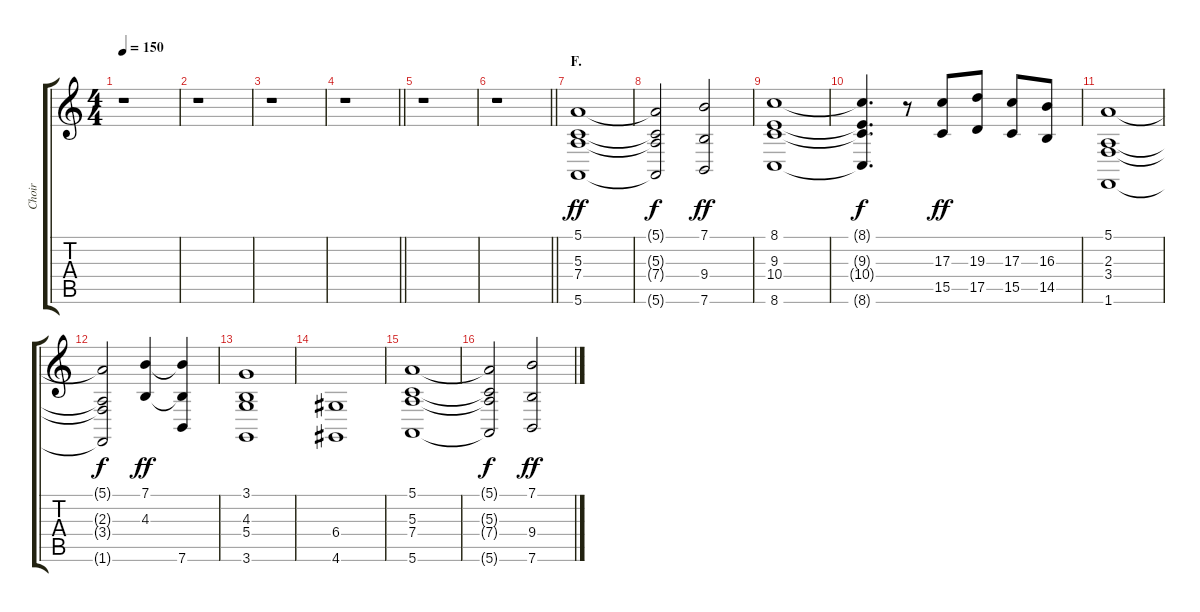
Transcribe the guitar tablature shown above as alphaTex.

\track ("Choir" "Choir") {instrument choiraahs}
\staff {score tabs}
\tuning (E4 B3 G3 D3 A2 E2) {hide}
\ts (4 4)
\tempo 150
\clef g2
\ks c
r.1{dy ff} |
r.1 |
r.1 |
\barLineRight lightlight
r.1 |
\section ("" "")
r.1 |
\barLineRight lightlight
r.1 |
\section ("" "F.")
(5.1 5.3 7.4 5.6).1 |
(5.1{t} 5.3{t} 7.4{t} 5.6{t}).2{dy f} (7.1 9.4 7.6).2{dy ff} |
(8.1 9.3 10.4 8.6).1 |
(8.1{t} 9.3{t} 10.4{t} 8.6{t}).4{d dy f} r.8 (17.3 15.5).8{dy ff} (19.3 17.5).8 (17.3 15.5).8 (16.3 14.5).8 |
(5.1 2.3 3.4 1.6).1 |
(5.1{t} 2.3{t} 3.4{t} 1.6{t}).2{dy f} (7.1 4.3).4{dy ff} (7.1{t} 4.3{t} 7.6).4 |
(3.1 4.3 5.4 3.6).1 |
(6.4 4.6).1 |
(5.1 5.3 7.4 5.6).1 |
(5.1{t} 5.3{t} 7.4{t} 5.6{t}).2{dy f} (7.1 9.4 7.6).2{dy ff}
